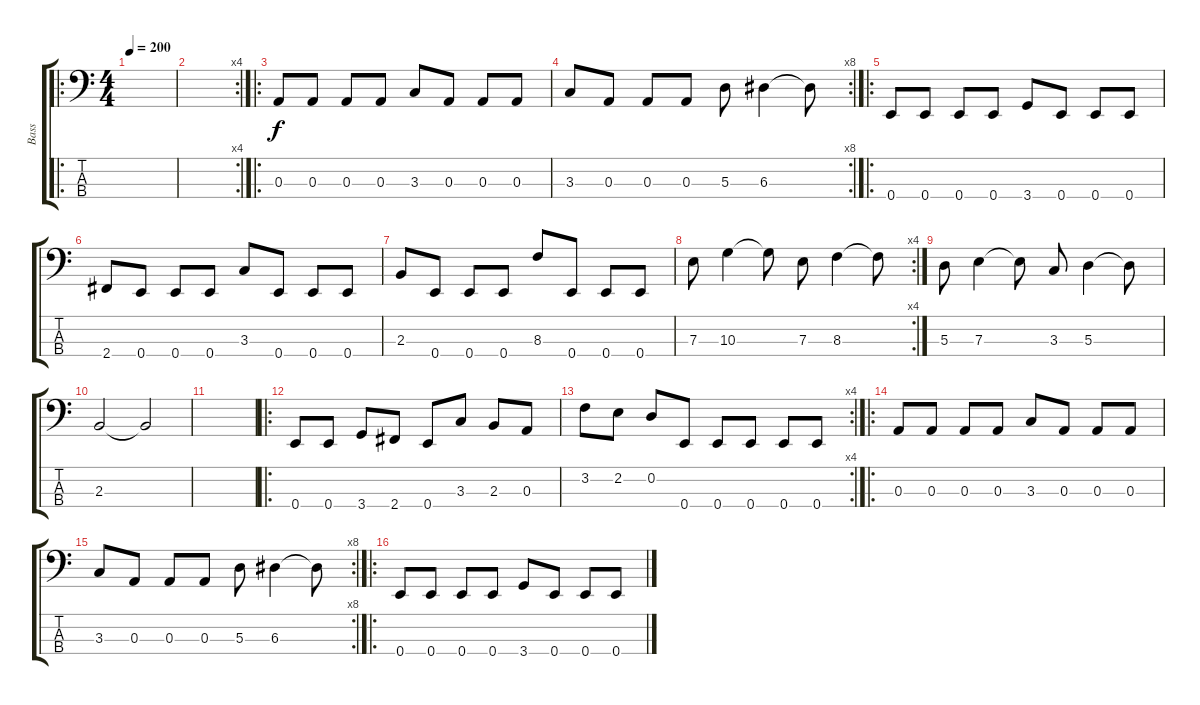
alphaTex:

\track ("Bass" "Bass") {instrument electricbassfinger}
\staff {score tabs}
\tuning (G2 D2 A1 E1) {hide}
\ro
\ts (4 4)
\tempo 200
\clef f4
\ks c
|
\rc 4
|
\ro
0.3.8 0.3.8 0.3.8 0.3.8 3.3.8 0.3.8 0.3.8 0.3.8 |
\rc 8
3.3.8 0.3.8 0.3.8 0.3.8 5.3.8 6.3.4 6.3{t}.8 |
\ro
0.4.8 0.4.8 0.4.8 0.4.8 3.4.8 0.4.8 0.4.8 0.4.8 |
2.4.8 0.4.8 0.4.8 0.4.8 3.3.8 0.4.8 0.4.8 0.4.8 |
2.3.8 0.4.8 0.4.8 0.4.8 8.3.8 0.4.8 0.4.8 0.4.8 |
\rc 4
7.3.8 10.3.4 10.3{t}.8 7.3.8 8.3.4 8.3{t}.8 |
5.3.8 7.3.4 7.3{t}.8 3.3.8 5.3.4 5.3{t}.8 |
2.3.2 2.3{t}.2 |
|
\ro
0.4.8 0.4.8 3.4.8 2.4.8 0.4.8 3.3.8 2.3.8 0.3.8 |
\rc 4
3.2.8 2.2.8 0.2.8 0.4.8 0.4.8 0.4.8 0.4.8 0.4.8 |
\ro
0.3.8 0.3.8 0.3.8 0.3.8 3.3.8 0.3.8 0.3.8 0.3.8 |
\rc 8
3.3.8 0.3.8 0.3.8 0.3.8 5.3.8 6.3.4 6.3{t}.8 |
\ro
0.4.8 0.4.8 0.4.8 0.4.8 3.4.8 0.4.8 0.4.8 0.4.8
